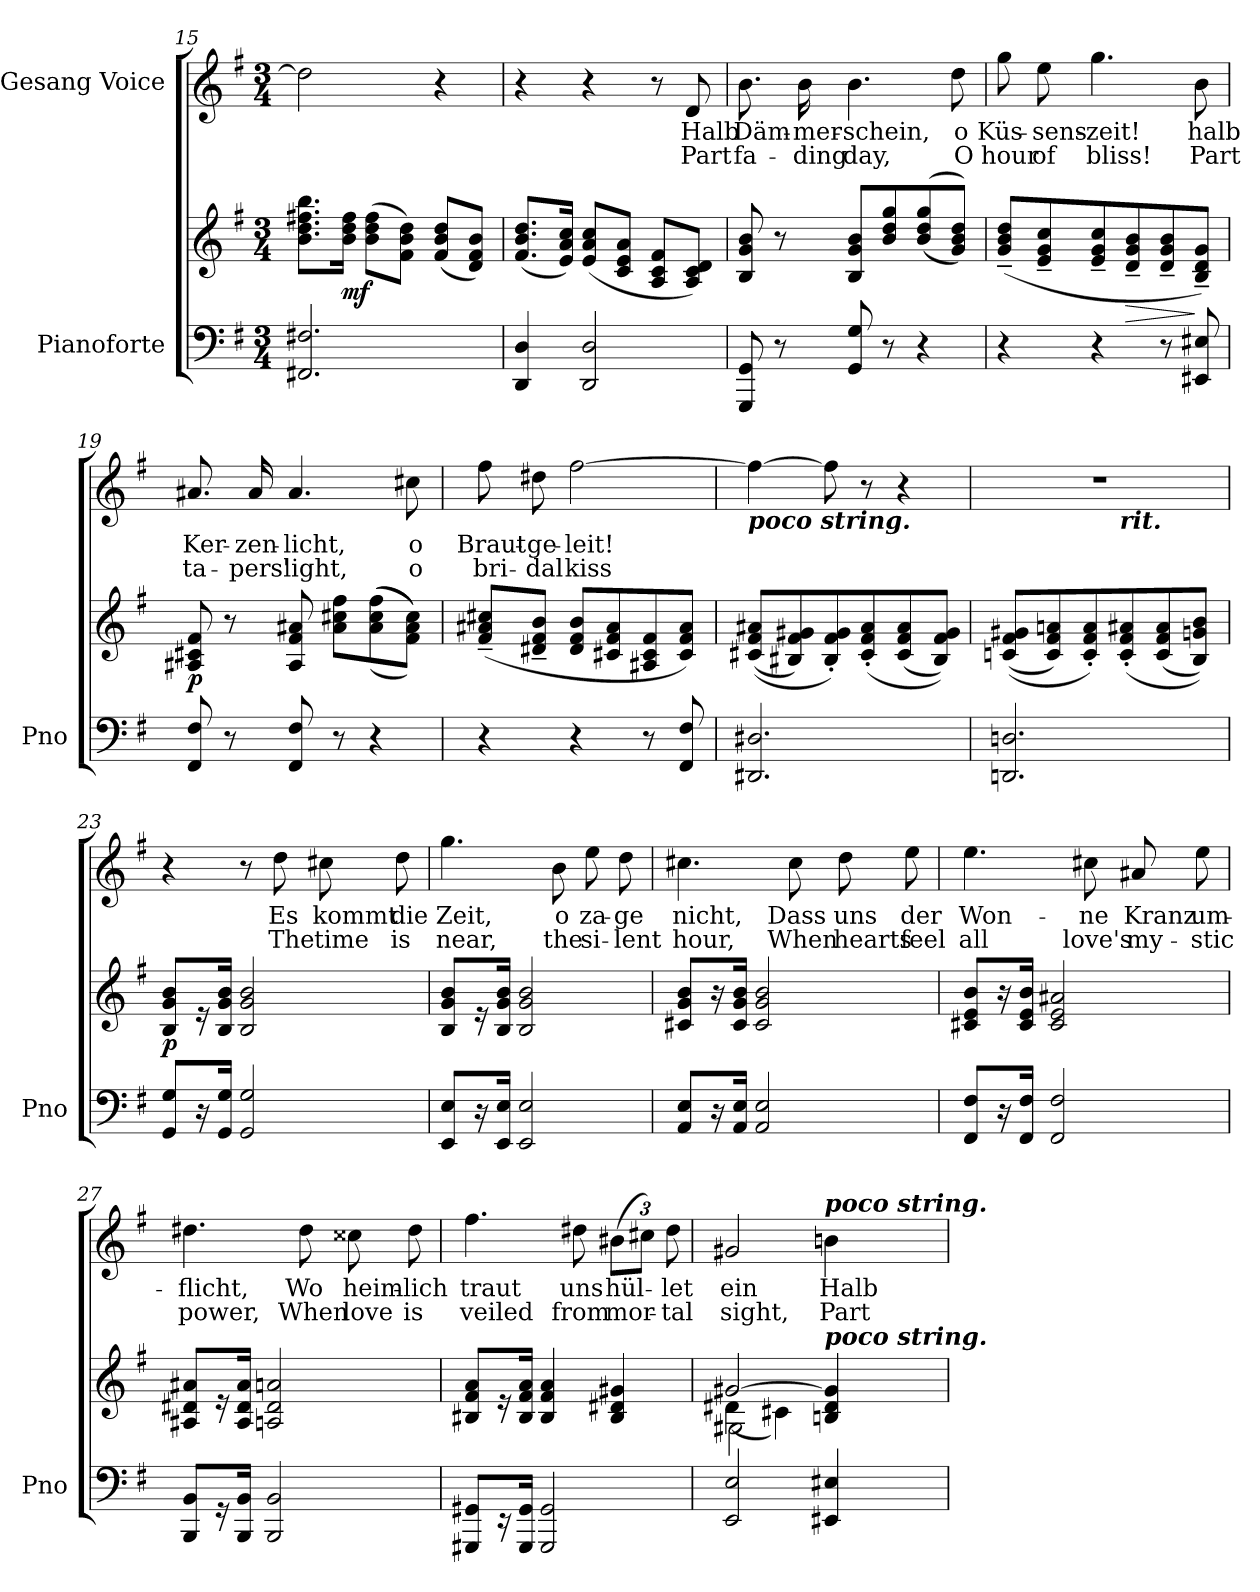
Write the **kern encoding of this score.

**kern	**kern	**dynam	**kern	**text	**text
*part2	*part2	*part2	*part1	*part1	*part1
*staff3	*staff2	*staff2/3	*staff1	*staff1	*staff1
*I"Pianoforte	*	*	*I"Gesang Voice	*	*
*I'Pno	*	*	*	*	*
*clefF4	*clefG2	*	*clefG2	*	*
*k[f#]	*k[f#]	*	*k[f#]	*	*
*M3/4	*M3/4	*	*M3/4	*	*
=15	=15	=15	=15	=15	=15
2.FF#X/ 2.F#X/	8.b\ 8.dd\ 8.ff#X\ 8.bb\L	.	2dd\]	.	.
!	!	!LO:DY:b	!	!	!
.	16b\ 16dd\ 16ff#\Jk	mf	.	.	.
.	(>8b\ 8dd\ 8ff#\L	.	.	.	.
.	8f#\ 8b\ 8dd\J)	.	.	.	.
.	(<8f#/ 8b/ 8dd/L	.	4r	.	.
.	8d/ 8f#/ 8b/J)	.	.	.	.
!!LO:LB:g=z
=16	=16	=16	=16	=16	=16
4DD/ 4D/	(<8.f#/ 8.b/ 8.dd/L	.	4r	.	.
.	16e/ 16a/ 16cc/Jk)	.	.	.	.
2DD/ 2D/	(<8e/ 8a/ 8cc/L	.	4r	.	.
.	8c/ 8e/ 8a/J	.	.	.	.
.	8A/ 8c/ 8f#/L	.	8r	.	.
!	!	!	!	!LO:LY:b	!LO:LY:b
.	8A/ 8c/ 8d/J)	.	8d/	Halb	Part
=17	=17	=17	=17	=17	=17
!	!	!	!	!LO:LY:b	!LO:LY:b
8GGG/ 8GG/	8B/ 8g/ 8b/	.	8.b\	Däm-	fa-
8r	8r	.	.	.	.
!	!	!	!	!LO:LY:b	!LO:LY:b
.	.	.	16b\	-mer-	-ding
!	!	!LO:DY:b	!	!LO:LY:b	!LO:LY:b
8GG/ 8G/	8B/ 8g/ 8b/L	other-dynamics	4.b\	-schein,	day,
8r	8b/ 8dd/ 8gg/	.	.	.	.
4r	(>(<8b/ 8dd/ 8gg/	.	.	.	.
!	!	!	!	!LO:LY:b	!LO:LY:b
.	8g/ 8b/ 8dd/J))	.	8dd\	o	O
=18	=18	=18	=18	=18	=18
!	!	!	!	!LO:LY:b	!LO:LY:b
4r	(<8g/~ 8b/~ 8dd/~L	.	8gg\	Küs-	hour
!	!	!	!	!LO:LY:b	!LO:LY:b
.	8e/~ 8g/~ 8cc/~	.	8ee\	-sens-	of
!	!	!	!	!LO:LY:b	!LO:LY:b
4r	8e/~ 8g/~ 8cc/~	.	4.gg\	-zeit!	bliss!
!	!	!LO:HP:b	!	!	!
.	8d/~ 8g/~ 8b/~	>	.	.	.
8r	8d/~ 8g/~ 8b/~	.	.	.	.
!	!	!	!	!LO:LY:b	!LO:LY:b
8EE#X/ 8E#X/	8B/~ 8d/~ 8g/~J)	]	8b\	halb	Part
=19	=19	=19	=19	=19	=19
!	!	!LO:DY:b	!	!LO:LY:b	!LO:LY:b
8FF#/ 8F#/	8A#X/ 8c#X/ 8f#/	p	8.a#X/	Ker-	ta-
8r	8r	.	.	.	.
!	!	!	!	!LO:LY:b	!LO:LY:b
.	.	.	16a#/	-zen-	-pers'
!	!	!LO:DY:b	!	!LO:LY:b	!LO:LY:b
8FF#/ 8F#/	8A#/ 8f#/ 8a#X/	other-dynamics	4.a#/	-licht,	light,
8r	8a#\ 8cc#X\ 8ff#\L	.	.	.	.
4r	(<(>(>8a#\ 8cc#\ 8ff#\	.	.	.	.
!	!	!	!	!LO:LY:b	!LO:LY:b
.	8f#\ 8a#\ 8cc#\J)))	.	8cc#X\	o	o
=20	=20	=20	=20	=20	=20
!	!	!	!	!LO:LY:b	!LO:LY:b
4r	(<8f#/~ 8a#X/~ 8cc#X/~L	.	8ff#\	Braut-	bri-
!	!	!	!	!LO:LY:b	!LO:LY:b
.	8d#X/~ 8f#/~ 8b/~J	.	8dd#X\	-ge-	-dal
!	!	!	!	!LO:LY:b	!LO:LY:b
4r	8d#/ 8f#/ 8b/L	.	[2ff#\	-leit!	kiss
.	8c#X/ 8f#/ 8a#/	.	.	.	.
8r	8A#X/ 8c#/ 8f#/	.	.	.	.
8FF#/ 8F#/	8c#/ 8f#/ 8a#/J)	.	.	.	.
!!LO:PB:g=z
=21	=21	=21	=21	=21	=21
!	!	!	!LO:TX:b:Bi:t=poco string.	!	!
2.DD#X/ 2.D#X/	(>(>8c#X/ 8f#/ 8a#X/L	.	4ff#\_	.	.
.	8B#X/ 8f#/ 8g#X/)	.	.	.	.
.	8B#/' 8f#/' 8g#/')	.	8ff#\]	.	.
.	(>8c#/' 8f#/' 8a#/'	.	8r	.	.
.	(>8c#/ 8f#/ 8a#/	.	4r	.	.
.	8B#/ 8f#/ 8g#/J))	.	.	.	.
=22	=22	=22	=22	=22	=22
*	*	*	*^	*	*
2.DDn/ 2.Dn/	(>(>8cn/ 8f#/ 8g#X/L	.	2.r	4.ryy	.	.
.	8c/ 8f#/ 8an/)	.	.	.	.	.
.	8c/' 8f#/' 8a/')	.	.	.	.	.
!	!	!	!	!LO:TX:b:Bi:t=rit.	!	!
.	(>8c/' 8f#/' 8a#X/'	.	.	4.ryy	.	.
.	(>8c/ 8f#/ 8a#/	.	.	.	.	.
.	8B/ 8gn/ 8b/J))	.	.	.	.	.
=23	=23	=23	=23	=23	=23	=23
!	!	!	!LO:TX:b:B:t=Tempo	!	!	!
!	!	!LO:DY:b	!	!	!	!
*	*	*	*v	*v	*	*
8GG/ 8G/L	8B/ 8g/ 8b/L	p	4r	.	.
16r	16r	.	.	.	.
16GG/ 16G/Jk	16B/ 16g/ 16b/Jk	.	.	.	.
2GG/ 2G/	2B/ 2g/ 2b/	.	8r	.	.
!	!	!	!	!LO:LY:b	!LO:LY:b
.	.	.	8dd\	Es	The
!	!	!	!	!LO:LY:b	!LO:LY:b
.	.	.	8cc#X\	kommt	time
!	!	!	!	!LO:LY:b	!LO:LY:b
.	.	.	8dd\	die	is
=24	=24	=24	=24	=24	=24
!	!	!	!	!LO:LY:b	!LO:LY:b
8EE/ 8E/L	8B/ 8g/ 8b/L	.	4.gg\	Zeit,	near,
16r	16r	.	.	.	.
16EE/ 16E/Jk	16B/ 16g/ 16b/Jk	.	.	.	.
2EE/ 2E/	2B/ 2g/ 2b/	.	.	.	.
!	!	!	!	!LO:LY:b	!LO:LY:b
.	.	.	8b\	o	the
!	!	!	!	!LO:LY:b	!LO:LY:b
.	.	.	8ee\	za-	si-
!	!	!	!	!LO:LY:b	!LO:LY:b
.	.	.	8dd\	-ge	-lent
=25	=25	=25	=25	=25	=25
!	!	!	!	!LO:LY:b	!LO:LY:b
8AA/ 8E/L	8c#X/ 8g/ 8b/L	.	4.cc#X\	nicht,	hour,
16r	16r	.	.	.	.
16AA/ 16E/Jk	16c#/ 16g/ 16b/Jk	.	.	.	.
2AA/ 2E/	2c#/ 2g/ 2b/	.	.	.	.
!	!	!	!	!LO:LY:b	!LO:LY:b
.	.	.	8cc#\	Dass	When
!	!	!	!	!LO:LY:b	!LO:LY:b
.	.	.	8dd\	uns	hearts
!	!	!	!	!LO:LY:b	!LO:LY:b
.	.	.	8ee\	der	feel
!!LO:LB:g=z
=26	=26	=26	=26	=26	=26
!	!	!	!	!LO:LY:b	!LO:LY:b
8FF#/ 8F#/L	8c#X/ 8e/ 8b/L	.	4.ee\	Won-	all
16r	16r	.	.	.	.
16FF#/ 16F#/Jk	16c#/ 16e/ 16b/Jk	.	.	.	.
2FF#/ 2F#/	2c#/ 2e/ 2a#X/	.	.	.	.
!	!	!	!	!LO:LY:b	!LO:LY:b
.	.	.	8cc#X\	-ne	love's
!	!	!	!	!LO:LY:b	!LO:LY:b
.	.	.	8a#X/	Kranz	my-
!	!	!	!	!LO:LY:b	!LO:LY:b
.	.	.	8ee\	um-	-stic
=27	=27	=27	=27	=27	=27
!	!	!	!	!LO:LY:b	!LO:LY:b
8BBB/ 8BB/L	8A#X/ 8d#X/ 8a#X/L	.	4.dd#X\	flicht,	power,
16r	16r	.	.	.	.
16BBB/ 16BB/Jk	16A#/ 16d#/ 16a#/Jk	.	.	.	.
2BBB/ 2BB/	2An/ 2d#/ 2an/	.	.	.	.
!	!	!	!	!LO:LY:b	!LO:LY:b
.	.	.	8dd#\	Wo	When
!	!	!	!	!LO:LY:b	!LO:LY:b
.	.	.	8cc##X\	heim-	love
!	!	!	!	!LO:LY:b	!LO:LY:b
.	.	.	8dd#\	-lich	is
=28	=28	=28	=28	=28	=28
!	!	!	!	!LO:LY:b	!LO:LY:b
8GGG#X/ 8GG#X/L	8B#X/ 8f#/ 8a/L	.	4.ff#\	traut	veiled
16r	16r	.	.	.	.
16GGG#/ 16GG#/Jk	16B#/ 16f#/ 16a/Jk	.	.	.	.
2GGG#/ 2GG#/	4B#/ 4f#/ 4a/	.	.	.	.
!	!	!	!	!LO:LY:b	!LO:LY:b
.	.	.	8dd#X\	uns	from
*	*	*	*Xbrackettup	*	*
!	!	!	!	!LO:LY:b	!LO:LY:b
.	4B#/ 4d#X/ 4g#X/	.	(>12b#X\L	hül-	mor-
.	.	.	12cc#X\J)	.	.
!	!	!	!	!LO:LY:b	!LO:LY:b
.	.	.	12dd#\	-let	-tal
=29	=29	=29	=29	=29	=29
*	*^	*	*	*	*
*	*	*^	*	*	*	*
!	!	!	!	!	!	!LO:LY:b	!LO:LY:b
2EE/ 2E/	[2g#X/	(>4d#X\	(<2G#X\	.	2g#X/	ein	sight,
.	.	4c#X\)	.	.	.	.	.
!	!	!	!	!	!LO:TX:a:Bi:t=poco string.	!	!
!	!LO:TX:a:Bi:t=poco string.	!	!	!	!	!	!
!	!	!	!	!	!	!LO:LY:b	!LO:LY:b
4EE#X/ 4E#X/)	(4Bn/ 4d#/ 4g#/]	4ryy	4ryy	.	4bn\	Halb	Part
*	*v	*v	*v	*	*	*	*
=	=	=	=	=	=
*-	*-	*-	*-	*-	*-
